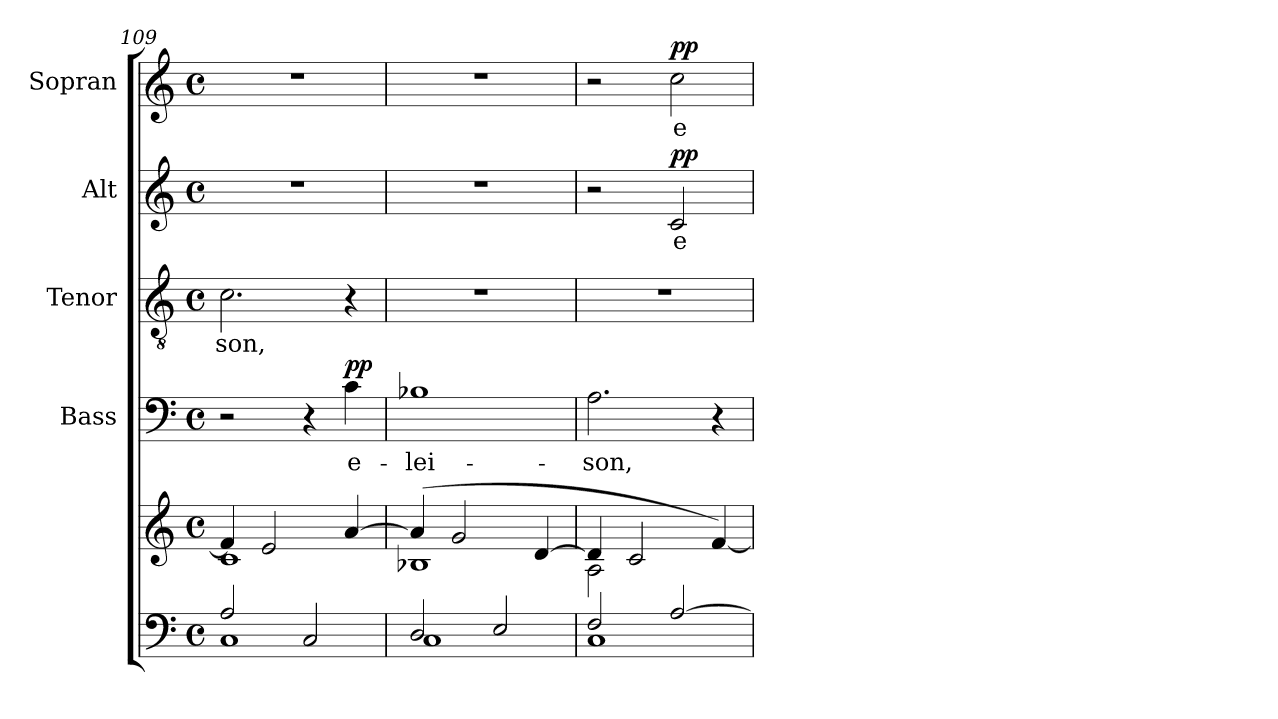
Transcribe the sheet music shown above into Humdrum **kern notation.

**kern	**kern	**kern	**text	**dynam	**kern	**text	**kern	**text	**dynam	**kern	**text	**dynam
*part5	*part5	*part4	*part4	*part4	*part3	*part3	*part2	*part2	*part2	*part1	*part1	*part1
*staff6	*staff5	*staff4	*staff4	*staff4	*staff3	*staff3	*staff2	*staff2	*staff2	*staff1	*staff1	*staff1
*	*	*I"Bass	*	*	*I"Tenor	*	*I"Alt	*	*	*I"Sopran	*	*
*	*	*I'B.	*	*	*I'T.	*	*I'A.	*	*	*I'S.	*	*
*clefF4	*clefG2	*clefF4	*	*	*clefGv2	*	*clefG2	*	*	*clefG2	*	*
*k[]	*k[]	*k[]	*	*	*k[]	*	*k[]	*	*	*k[]	*	*
*C:	*C:	*C:	*	*	*C:	*	*C:	*	*	*C:	*	*
*M4/4	*M4/4	*M4/4	*	*	*M4/4	*	*M4/4	*	*	*M4/4	*	*
*met(c)	*met(c)	*met(c)	*	*	*met(c)	*	*met(c)	*	*	*met(c)	*	*
=109	=109	=109	=109	=109	=109	=109	=109	=109	=109	=109	=109	=109
*^	*^	*	*	*	*	*	*	*	*	*	*	*
!	!	!	!	!	!	!	!	!LO:LY:b	!	!	!	!	!	!
2A/	1C	4f/]	1c	2r	.	.	2.c\	-son,	1r	.	.	1r	.	.
.	.	2e/	.	.	.	.	.	.	.	.	.	.	.	.
2C/	.	.	.	4r	.	.	.	.	.	.	.	.	.	.
!	!	!	!	!	!LO:LY:b	!LO:DY:a	!	!	!	!	!	!	!	!
.	.	[>4a/	.	4c\	e-	pp	4r	.	.	.	.	.	.	.
!!LO:LB:g=z
=110	=110	=110	=110	=110	=110	=110	=110	=110	=110	=110	=110	=110	=110	=110
!	!	!	!	!	!LO:LY:b	!	!	!	!	!	!	!	!	!
2D/	1C	(4a/]	1B-X	1B-X	-lei-	.	1r	.	1r	.	.	1r	.	.
.	.	2g/	.	.	.	.	.	.	.	.	.	.	.	.
2E/	.	.	.	.	.	.	.	.	.	.	.	.	.	.
.	.	[>4d/	.	.	.	.	.	.	.	.	.	.	.	.
=111	=111	=111	=111	=111	=111	=111	=111	=111	=111	=111	=111	=111	=111	=111
!	!	!	!	!	!LO:LY:b	!	!	!	!	!	!	!	!	!
2F/	1C	4d/]	2A\	2.A\	-son,	.	1r	.	2r	.	.	2r	.	.
.	.	2c/	.	.	.	.	.	.	.	.	.	.	.	.
!	!	!	!	!	!	!	!	!	!	!LO:LY:b	!LO:DY:a	!	!LO:LY:b	!LO:DY:a
[>2A/	.	.	2ryy	.	.	.	.	.	2c/	e-	pp	2cc\	e-	pp
.	.	[>4f/)	.	4r	.	.	.	.	.	.	.	.	.	.
*v	*v	*	*	*	*	*	*	*	*	*	*	*	*	*
*	*v	*v	*	*	*	*	*	*	*	*	*	*	*
=	=	=	=	=	=	=	=	=	=	=	=	=
*-	*-	*-	*-	*-	*-	*-	*-	*-	*-	*-	*-	*-
